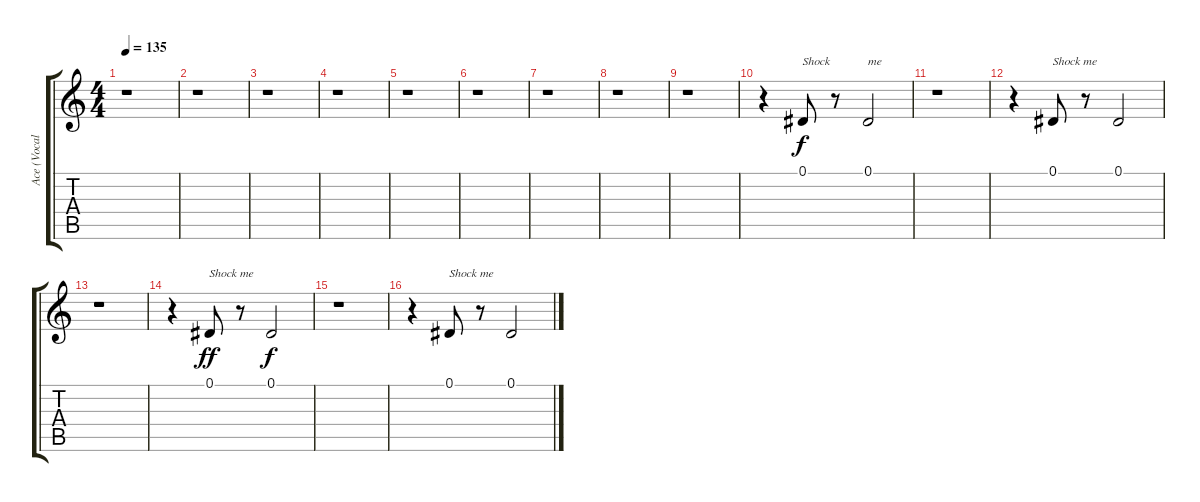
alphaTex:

\track ("Ace (Vocals)" "Ace (Vocal") {instrument lead2sawtooth}
\staff {score tabs}
\tuning (Eb4 Bb3 Gb3 Db3 Ab2 Eb2) {hide}
\ts (4 4)
\tempo 135
\clef g2
\ks c
r.1{dy f} |
r.1 |
r.1 |
r.1 |
r.1 |
r.1 |
r.1 |
r.1 |
r.1 |
r.4 0.1.8{txt "Shock" volume 15} r.8 0.1.2{txt "me"} |
r.1 |
r.4 0.1.8{txt "Shock me"} r.8 0.1.2 |
r.1 |
r.4 0.1.8{txt "Shock me" dy ff} r.8 0.1.2{dy f} |
r.1 |
r.4 0.1.8{txt "Shock me"} r.8 0.1.2
